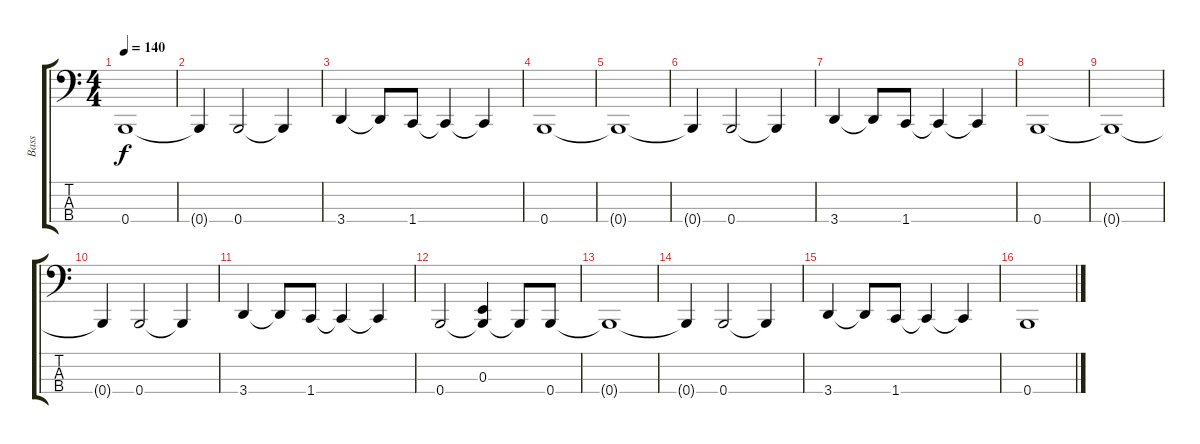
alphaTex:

\track ("Bass" "Bass") {instrument electricbasspick}
\staff {score tabs}
\tuning (D2 A1 E1 B0) {hide}
\ts (4 4)
\tempo 140
\clef f4
\ks c
0.4{t}.1{dy f} |
0.4{t}.4 0.4.2 0.4{t}.4 |
3.4.4 3.4{t}.8 1.4.8 1.4{t}.4 1.4{t}.4 |
0.4.1 |
0.4{t}.1 |
0.4{t}.4 0.4.2 0.4{t}.4 |
3.4.4 3.4{t}.8 1.4.8 1.4{t}.4 1.4{t}.4 |
0.4.1 |
0.4{t}.1 |
0.4{t}.4 0.4.2 0.4{t}.4 |
3.4.4 3.4{t}.8 1.4.8 1.4{t}.4 1.4{t}.4 |
0.4.2 (0.3 0.4{t}).4 0.4{t}.8 0.4.8 |
0.4{t}.1 |
0.4{t}.4 0.4.2 0.4{t}.4 |
3.4.4 3.4{t}.8 1.4.8 1.4{t}.4 1.4{t}.4 |
0.4.1
